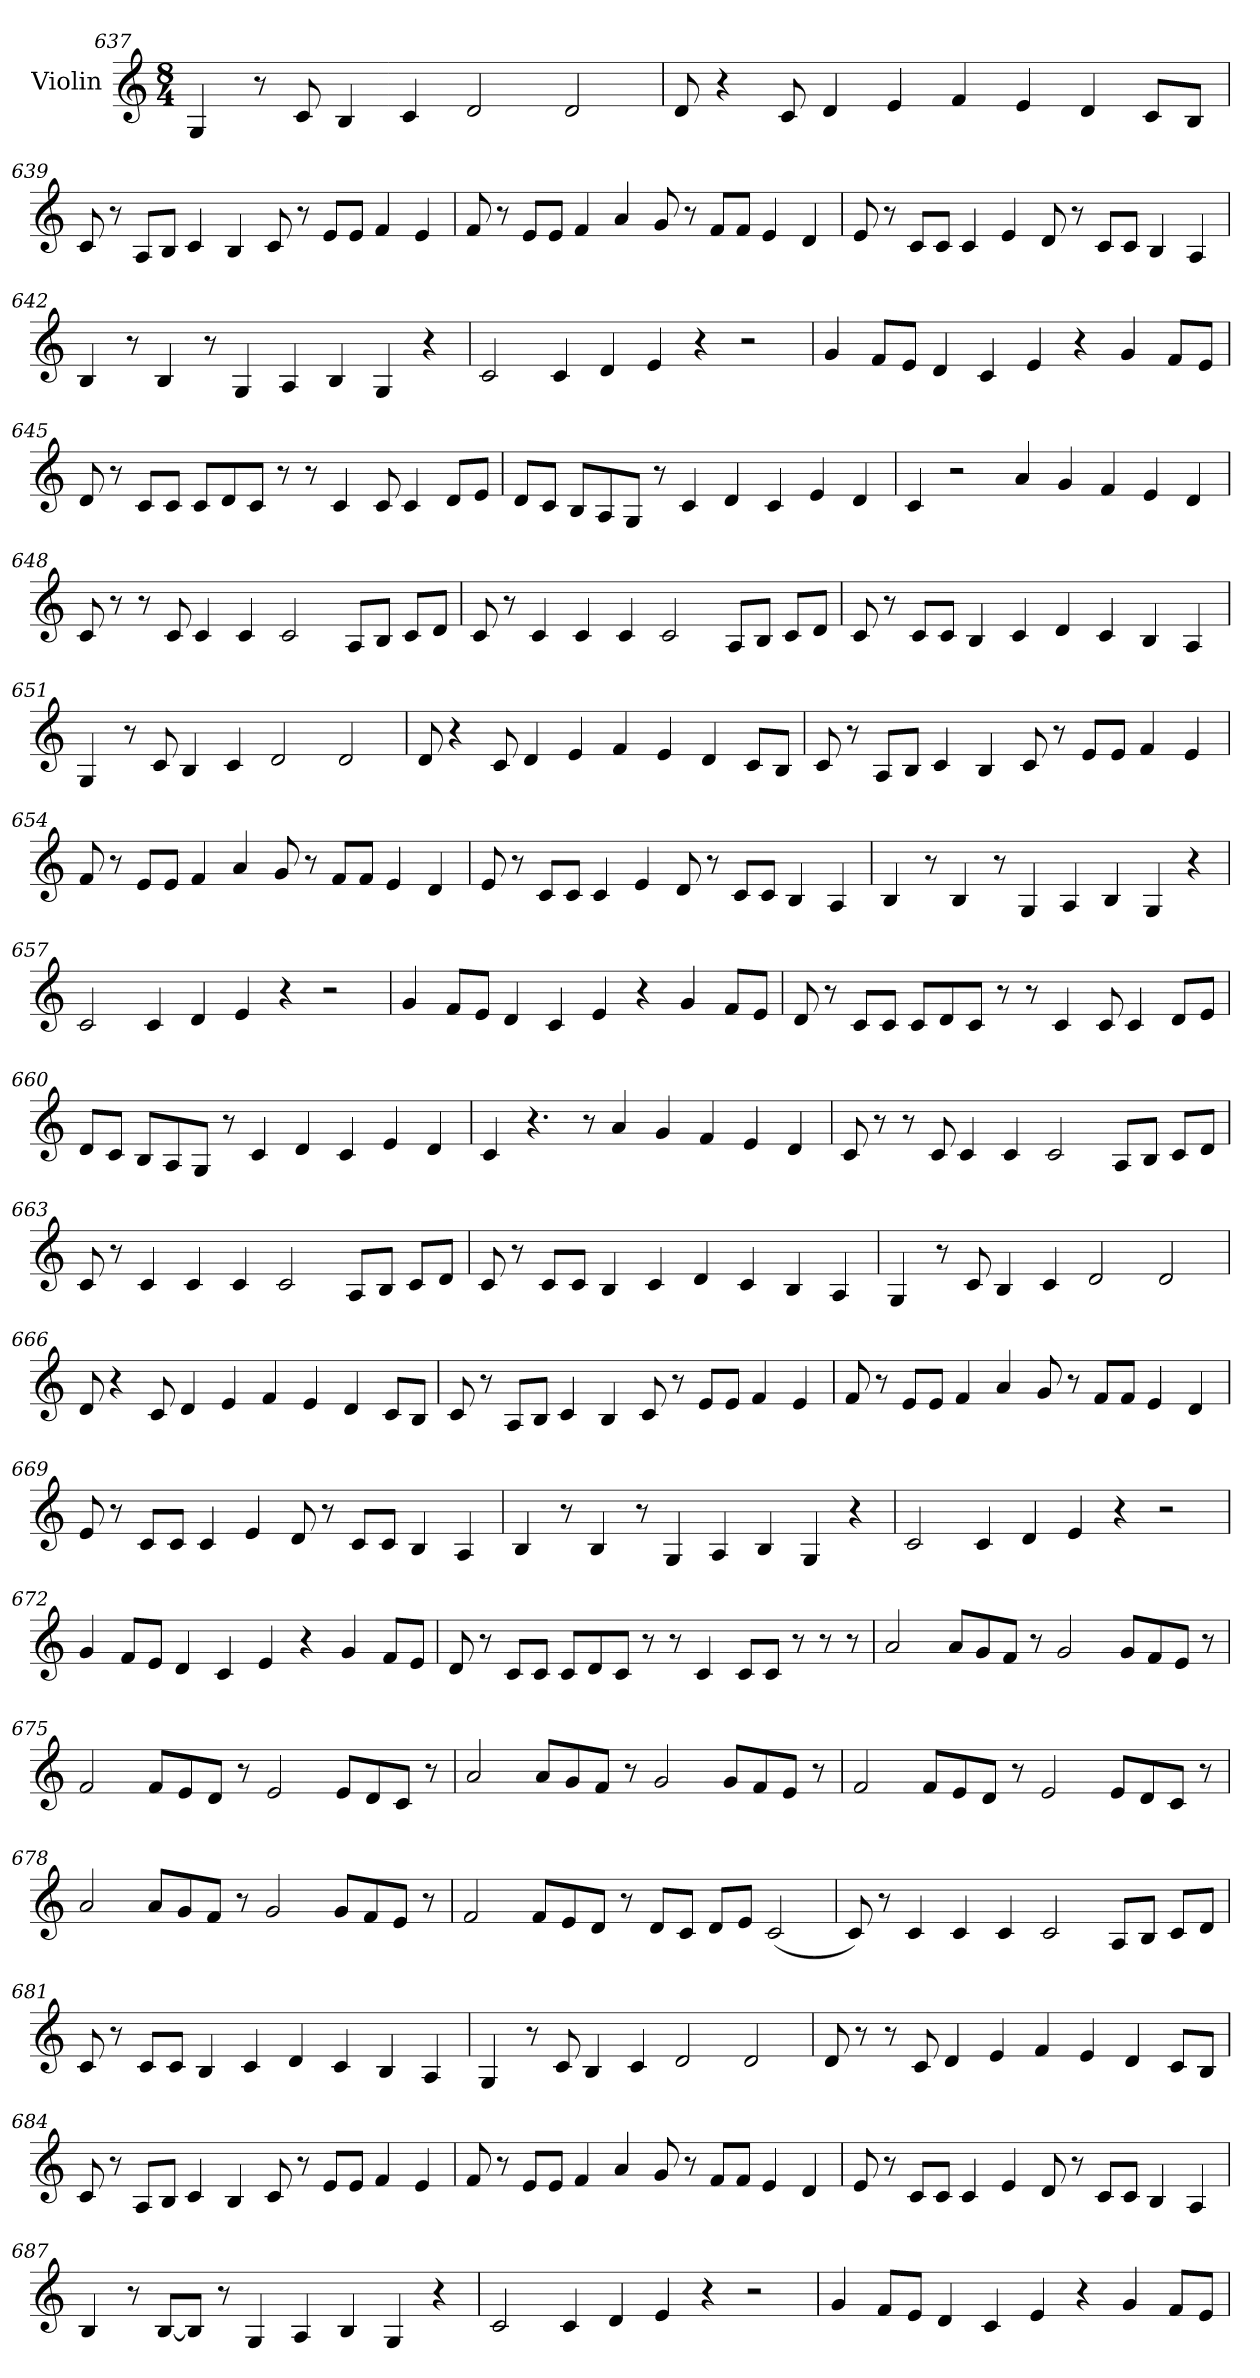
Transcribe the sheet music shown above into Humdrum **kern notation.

**kern
*part1
*staff1
*I"Violin
*clefG2
*k[]
*M8/4
=637
4G/
8r
8c/
4B/
4c/
2d/
2d/
=638
8d/
4r
8c/
4d/
4e/
4f/
4e/
4d/
8c/L
8B/J
!!LO:LB:g=z
=639
8c/
8r
8A/L
8B/J
4c/
4B/
8c/
8r
8e/L
8e/J
4f/
4e/
=640
8f/
8r
8e/L
8e/J
4f/
4a/
8g/
8r
8f/L
8f/J
4e/
4d/
!!LO:PB:g=z
=641
8e/
8r
8c/L
8c/J
4c/
4e/
8d/
8r
8c/L
8c/J
4B/
4A/
=642
4B/
8r
4B/
8r
4G/
4A/
4B/
4G/
4r
=643
2c/
4c/
4d/
4e/
4r
2r
!!LO:LB:g=z
=644
4g/
8f/L
8e/J
4d/
4c/
4e/
4r
4g/
8f/L
8e/J
=645
8d/
8r
8c/L
8c/J
8c/L
8d/
8c/J
8r
8r
4c/
8c/
4c/
8d/L
8e/J
!!LO:LB:g=z
=646
8d/L
8c/J
8B/L
8A/
8G/J
8r
4c/
4d/
4c/
4e/
4d/
=647
4c/
2r
4a/
4g/
4f/
4e/
4d/
!!LO:LB:g=z
=648
8c/
8r
8r
8c/
4c/
4c/
2c/
8A/L
8B/J
8c/L
8d/J
=649
8c/
8r
4c/
4c/
4c/
2c/
8A/L
8B/J
8c/L
8d/J
!!LO:LB:g=z
=650
8c/
8r
8c/L
8c/J
4B/
4c/
4d/
4c/
4B/
4A/
=651
4G/
8r
8c/
4B/
4c/
2d/
2d/
=652
8d/
4r
8c/
4d/
4e/
4f/
4e/
4d/
8c/L
8B/J
!!LO:LB:g=z
=653
8c/
8r
8A/L
8B/J
4c/
4B/
8c/
8r
8e/L
8e/J
4f/
4e/
=654
8f/
8r
8e/L
8e/J
4f/
4a/
8g/
8r
8f/L
8f/J
4e/
4d/
!!LO:LB:g=z
=655
8e/
8r
8c/L
8c/J
4c/
4e/
8d/
8r
8c/L
8c/J
4B/
4A/
=656
4B/
8r
4B/
8r
4G/
4A/
4B/
4G/
4r
=657
2c/
4c/
4d/
4e/
4r
2r
!!LO:LB:g=z
=658
4g/
8f/L
8e/J
4d/
4c/
4e/
4r
4g/
8f/L
8e/J
=659
8d/
8r
8c/L
8c/J
8c/L
8d/
8c/J
8r
8r
4c/
8c/
4c/
8d/L
8e/J
!!LO:PB:g=z
=660
8d/L
8c/J
8B/L
8A/
8G/J
8r
4c/
4d/
4c/
4e/
4d/
=661
4c/
4.r
8r
4a/
4g/
4f/
4e/
4d/
!!LO:LB:g=z
=662
8c/
8r
8r
8c/
4c/
4c/
2c/
8A/L
8B/J
8c/L
8d/J
=663
8c/
8r
4c/
4c/
4c/
2c/
8A/L
8B/J
8c/L
8d/J
!!LO:LB:g=z
=664
8c/
8r
8c/L
8c/J
4B/
4c/
4d/
4c/
4B/
4A/
=665
4G/
8r
8c/
4B/
4c/
2d/
2d/
=666
8d/
4r
8c/
4d/
4e/
4f/
4e/
4d/
8c/L
8B/J
!!LO:LB:g=z
=667
8c/
8r
8A/L
8B/J
4c/
4B/
8c/
8r
8e/L
8e/J
4f/
4e/
=668
8f/
8r
8e/L
8e/J
4f/
4a/
8g/
8r
8f/L
8f/J
4e/
4d/
!!LO:LB:g=z
=669
8e/
8r
8c/L
8c/J
4c/
4e/
8d/
8r
8c/L
8c/J
4B/
4A/
=670
4B/
8r
4B/
8r
4G/
4A/
4B/
4G/
4r
=671
2c/
4c/
4d/
4e/
4r
2r
!!LO:LB:g=z
=672
4g/
8f/L
8e/J
4d/
4c/
4e/
4r
4g/
8f/L
8e/J
=673
8d/
8r
8c/L
8c/J
8c/L
8d/
8c/J
8r
8r
4c/
8c/L
8c/J
8r
8r
8r
!!LO:LB:g=z
=674
2a/
8a/L
8g/
8f/J
8r
2g/
8g/L
8f/
8e/J
8r
=675
2f/
8f/L
8e/
8d/J
8r
2e/
8e/L
8d/
8c/J
8r
=676
2a/
8a/L
8g/
8f/J
8r
2g/
8g/L
8f/
8e/J
8r
!!LO:LB:g=z
=677
2f/
8f/L
8e/
8d/J
8r
2e/
8e/L
8d/
8c/J
8r
=678
2a/
8a/L
8g/
8f/J
8r
2g/
8g/L
8f/
8e/J
8r
=679
2f/
8f/L
8e/
8d/J
8r
8d/L
8c/J
8d/L
8e/J
(<2c/
!!LO:PB:g=z
=680
8c/)
8r
4c/
4c/
4c/
2c/
8A/L
8B/J
8c/L
8d/J
=681
8c/
8r
8c/L
8c/J
4B/
4c/
4d/
4c/
4B/
4A/
=682
4G/
8r
8c/
4B/
4c/
2d/
2d/
!!LO:LB:g=z
=683
8d/
8r
8r
8c/
4d/
4e/
4f/
4e/
4d/
8c/L
8B/J
=684
8c/
8r
8A/L
8B/J
4c/
4B/
8c/
8r
8e/L
8e/J
4f/
4e/
!!LO:LB:g=z
=685
8f/
8r
8e/L
8e/J
4f/
4a/
8g/
8r
8f/L
8f/J
4e/
4d/
=686
8e/
8r
8c/L
8c/J
4c/
4e/
8d/
8r
8c/L
8c/J
4B/
4A/
!!LO:LB:g=z
=687
4B/
8r
[8B/L
8B/J]
8r
4G/
4A/
4B/
4G/
4r
=688
2c/
4c/
4d/
4e/
4r
2r
=689
4g/
8f/L
8e/J
4d/
4c/
4e/
4r
4g/
8f/L
8e/J
=
*-
